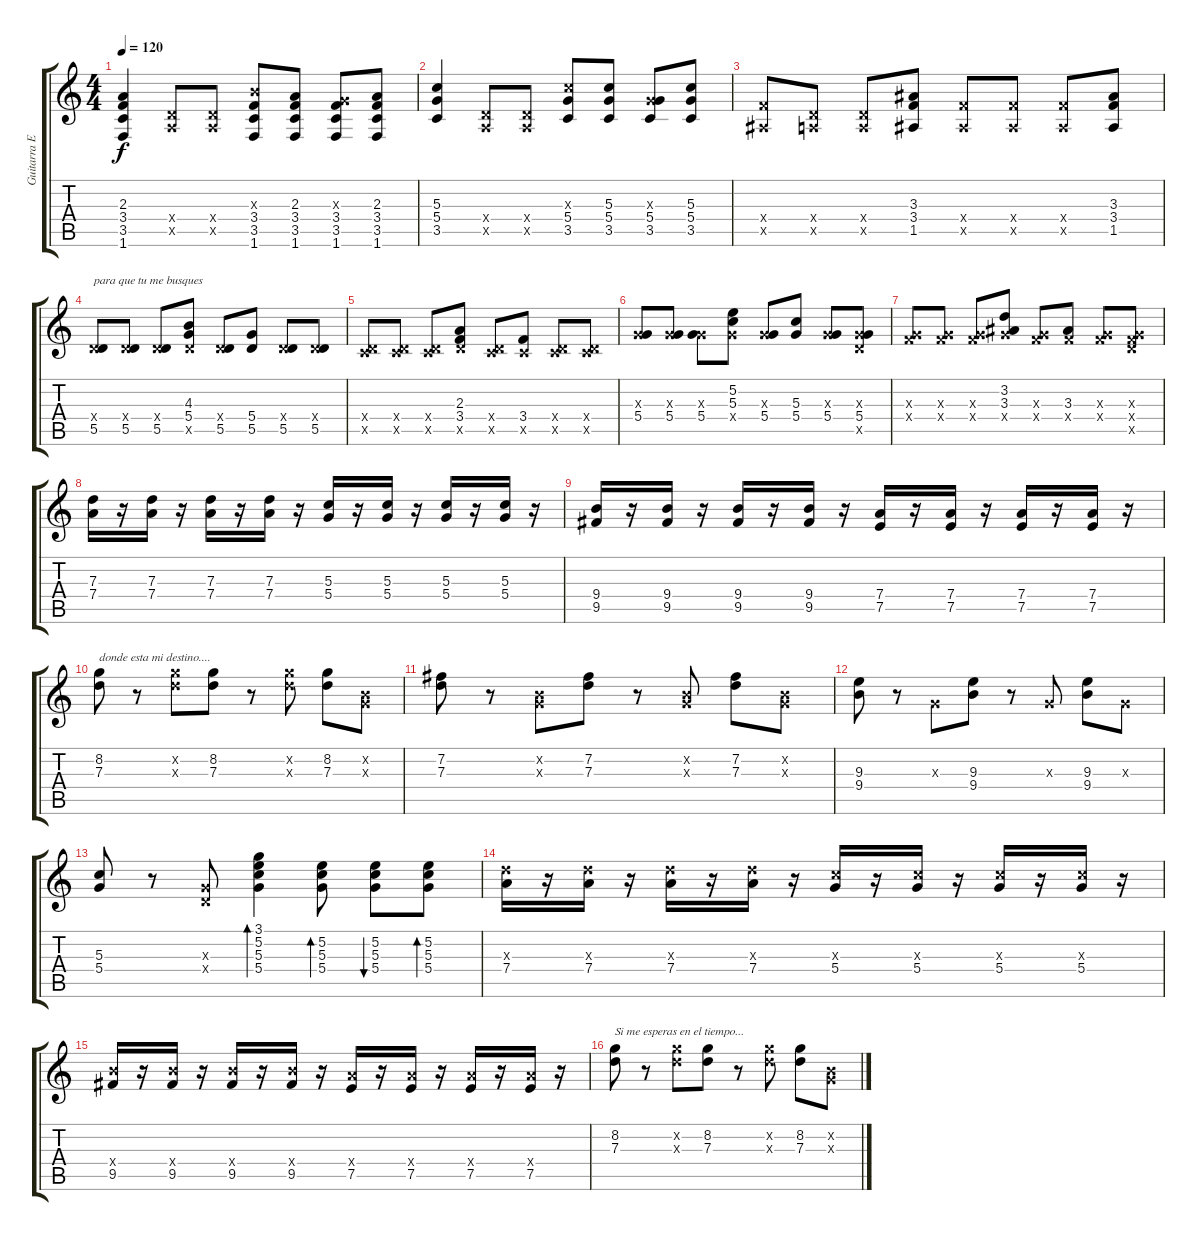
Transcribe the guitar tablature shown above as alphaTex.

\track ("Guitarra Eléctrica" "Guitarra E") {instrument overdrivenguitar}
\staff {score tabs}
\tuning (E4 B3 G3 D3 A2 E2) {hide}
\ts (4 4)
\tempo 120
\clef g2
\ks c
(2.3 3.4 3.5 1.6).4{dy f} (0.4{x} 0.5{x}).8 (0.4{x} 0.5{x}).8 (4.3{x} 3.4 3.5 1.6).8 (2.3 3.4 3.5 1.6).8 (0.3{x} 3.4 3.5 1.6).8 (2.3 3.4 3.5 1.6).8 |
(5.3 5.4 3.5).4 (0.4{x} 0.5{x}).8 (0.4{x} 0.5{x}).8 (5.3{x} 5.4 3.5).8 (5.3 5.4 3.5).8 (0.3{x} 5.4 3.5).8 (5.3 5.4 3.5).8 |
(3.4{x} 1.5{x}).8 (0.4{x} 0.5{x}).8 (0.4{x} 0.5{x}).8 (3.3 3.4 1.5).8 (3.4{x} 1.5{x}).8 (3.4{x} 1.5{x}).8 (3.4{x} 1.5{x}).8 (3.3 3.4 1.5).8 |
(0.4{x} 5.5).8{txt "para que tu me busques"} (0.4{x} 5.5).8 (0.4{x} 5.5).8 (4.3 5.4 5.5{x}).8 (0.4{x} 5.5).8 (5.4 5.5).8 (0.4{x} 5.5).8 (0.4{x} 5.5).8 |
(0.4{x} 3.5{x}).8 (0.4{x} 3.5{x}).8 (0.4{x} 3.5{x}).8 (2.3 3.4 5.5{x}).8 (0.4{x} 3.5{x}).8 (3.4 3.5{x}).8 (0.4{x} 3.5{x}).8 (0.4{x} 3.5{x}).8 |
(0.3{x} 5.4).8 (0.3{x} 5.4).8 (0.3{x} 5.4).8 (5.2 5.3 5.4{x}).8 (0.3{x} 5.4).8 (5.3 5.4).8 (0.3{x} 5.4).8 (0.3{x} 5.4 5.5{x}).8 |
(0.3{x} 3.4{x}).8 (0.3{x} 3.4{x}).8 (0.3{x} 3.4{x}).8 (3.2 3.3 5.4{x}).8 (0.3{x} 3.4{x}).8 (3.3 3.4{x}).8 (0.3{x} 3.4{x}).8 (0.3{x} 3.4{x} 5.5{x}).8 |
(7.3 7.4).16 r.16 (7.3 7.4).16 r.16 (7.3 7.4).16 r.16 (7.3 7.4).16 r.16 (5.3 5.4).16 r.16 (5.3 5.4).16 r.16 (5.3 5.4).16 r.16 (5.3 5.4).16 r.16 |
(9.4 9.5).16 r.16 (9.4 9.5).16 r.16 (9.4 9.5).16 r.16 (9.4 9.5).16 r.16 (7.4 7.5).16 r.16 (7.4 7.5).16 r.16 (7.4 7.5).16 r.16 (7.4 7.5).16 r.16 |
(8.2 7.3).8{txt "donde esta mi destino...."} r.8 (8.2{x} 7.3{x}).8 (8.2 7.3).8 r.8 (8.2{x} 7.3{x}).8 (8.2 7.3).8 (0.2{x} 0.3{x}).8 |
(7.2 7.3).8 r.8 (0.2{x} 0.3{x}).8 (7.2 7.3).8 r.8 (0.2{x} 0.3{x}).8 (7.2 7.3).8 (0.2{x} 0.3{x}).8 |
(9.3 9.4).8 r.8 0.3{x}.8 (9.3 9.4).8 r.8 0.3{x}.8 (9.3 9.4).8 0.3{x}.8 |
(5.3 5.4).8 r.8 (0.3{x} 0.4{x}).8 (3.1 5.2 5.3 5.4).4{bd 120} (5.2 5.3 5.4).8{bd 120} (5.2 5.3 5.4).8{bu 120} (5.2 5.3 5.4).8{bd 120} |
(7.3{x} 7.4).16 r.16 (7.3{x} 7.4).16 r.16 (7.3{x} 7.4).16 r.16 (7.3{x} 7.4).16 r.16 (5.3{x} 5.4).16 r.16 (5.3{x} 5.4).16 r.16 (5.3{x} 5.4).16 r.16 (5.3{x} 5.4).16 r.16 |
(9.4{x} 9.5).16 r.16 (9.4{x} 9.5).16 r.16 (9.4{x} 9.5).16 r.16 (9.4{x} 9.5).16 r.16 (7.4{x} 7.5).16 r.16 (7.4{x} 7.5).16 r.16 (7.4{x} 7.5).16 r.16 (7.4{x} 7.5).16 r.16 |
(8.2 7.3).8{txt "Si me esperas en el tiempo..." volume 12} r.8 (8.2{x} 7.3{x}).8 (8.2 7.3).8 r.8 (8.2{x} 7.3{x}).8 (8.2 7.3).8 (0.2{x} 0.3{x}).8
